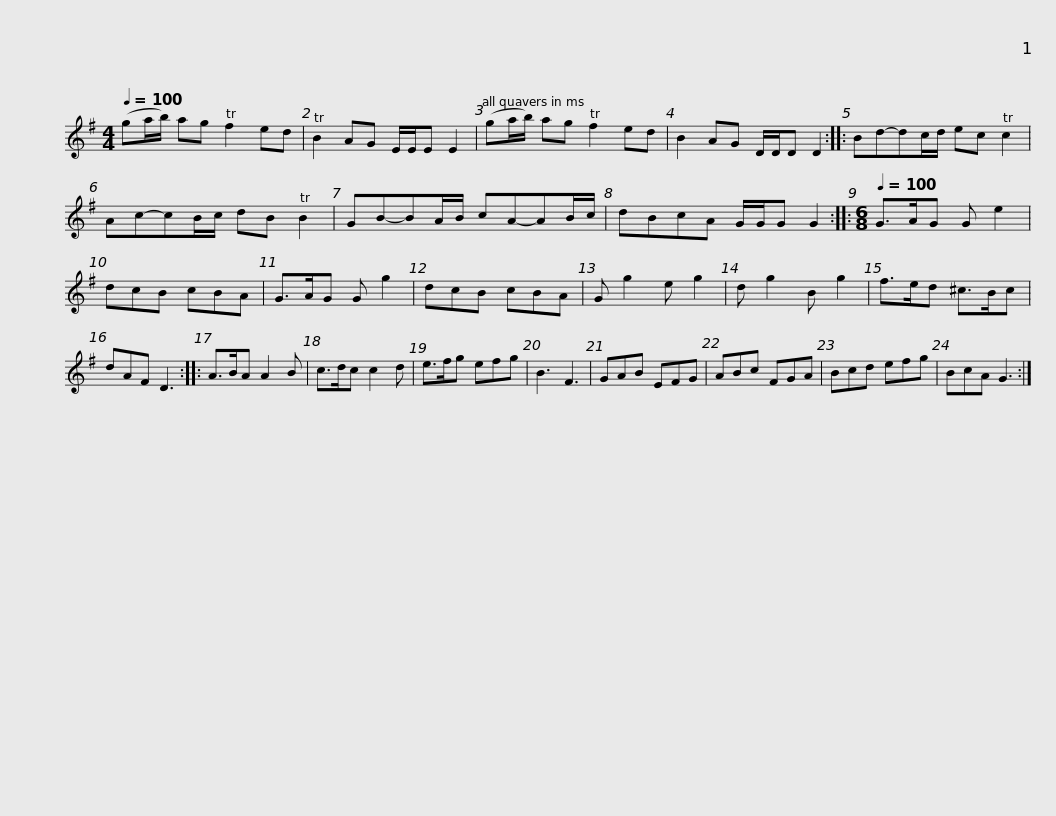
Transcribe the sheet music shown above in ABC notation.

X:1
L:1/8
Q:1/4=100
M:4/4
I:linebreak $
K:G
V:1 treble
V:1
 (ga/b/) ag f2 ed | B2 AG E/E/E E2 | (ga/b/) ag f2 ed | B2 AG D/D/D D2 :: Bd-dc/d/ ec c2 |$ %5
 Ac-cB/c/ dB B2 | GB-BA/B/ cA-AB/c/ | dBcA G/G/G G2 ::[M:6/8][Q:1/4=100] G>AG G e2 | dcB cBA | %10
 G>AG G g2 |$ dcB cBA | G g2 e g2 | d g2 B g2 | f>ed ^c>Bc | %15
 dAF D3 :: A>BA A2 B | c>dc c2 d | e>fg efg |$ B3 F3 | %20
 GAB EFG | ABc FGA | Bcd efg | BcA G3 :| %24
